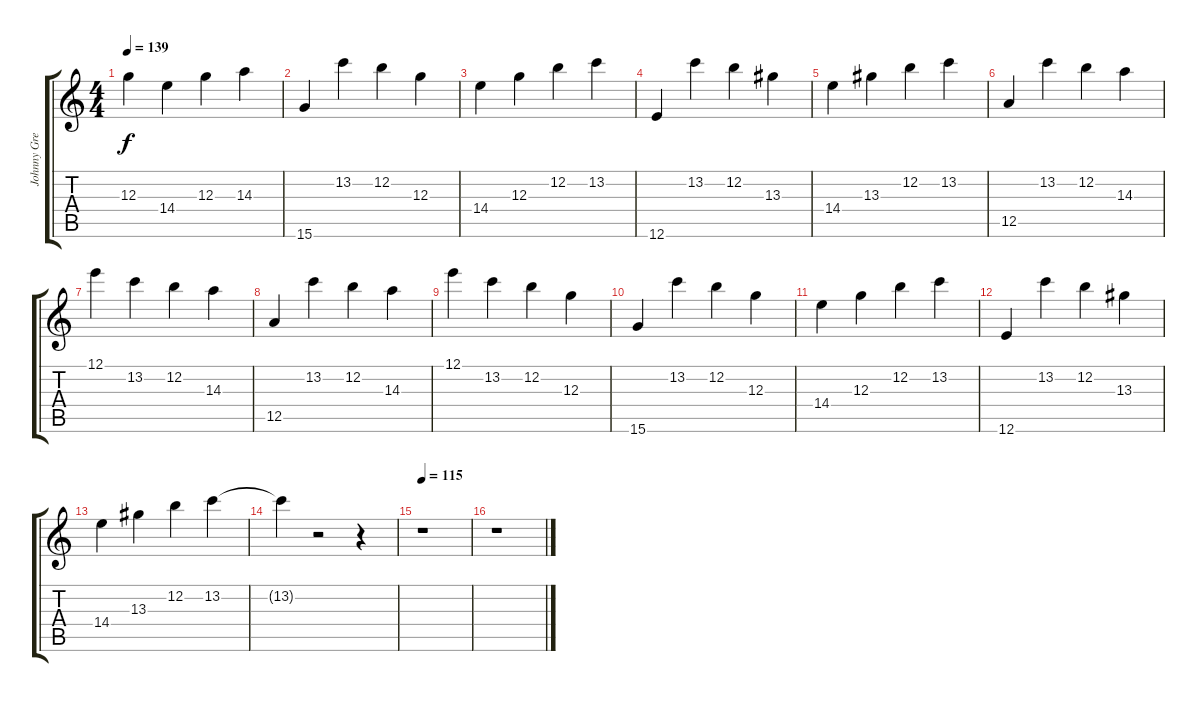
\track ("Johnny Greenwood - Electric Guitar" "Johnny Gre") {instrument electricguitarjazz}
\staff {score tabs}
\tuning (E4 B3 G3 D3 A2 E2) {hide}
\ts (4 4)
\tempo 139
\clef g2
\ks c
12.3.4{dy f} 14.4.4 12.3.4 14.3.4 |
15.6.4 13.2.4 12.2.4 12.3.4 |
14.4.4 12.3.4 12.2.4 13.2.4 |
12.6.4 13.2.4 12.2.4 13.3.4 |
14.4.4 13.3.4 12.2.4 13.2.4 |
12.5.4 13.2.4 12.2.4 14.3.4 |
12.1.4 13.2.4 12.2.4 14.3.4 |
12.5.4 13.2.4 12.2.4 14.3.4 |
12.1.4 13.2.4 12.2.4 12.3.4 |
15.6.4 13.2.4 12.2.4 12.3.4 |
14.4.4 12.3.4 12.2.4 13.2.4 |
12.6.4 13.2.4 12.2.4 13.3.4 |
14.4.4 13.3.4 12.2.4 13.2.4 |
13.2{t}.4 r.2 r.4 |
\tempo 115
r.1 |
r.1
